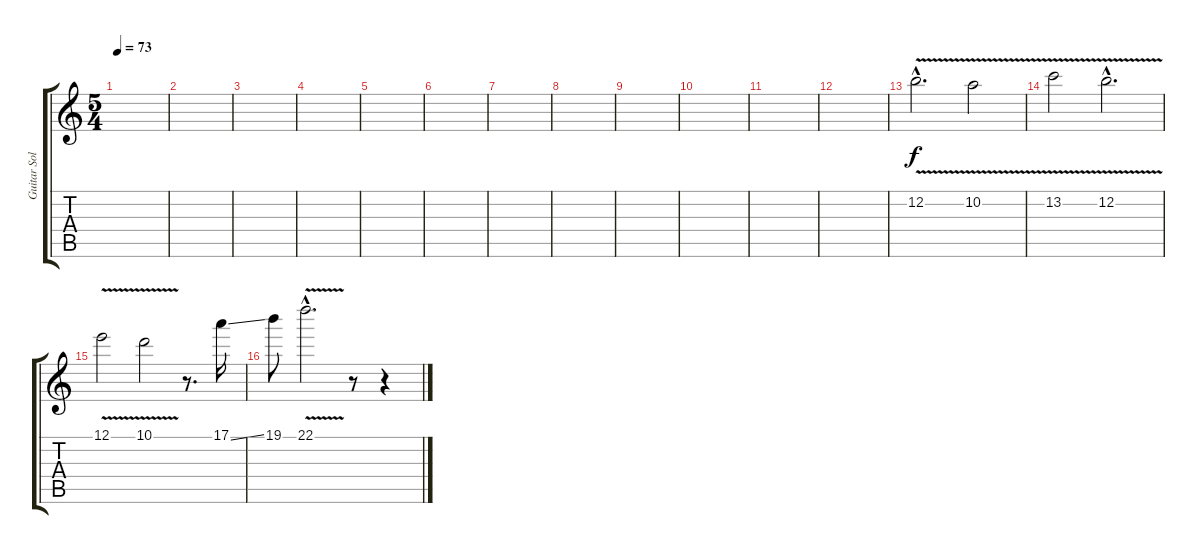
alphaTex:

\track ("Guitar Solo (S.Rothery)" "Guitar Sol") {instrument overdrivenguitar}
\staff {score tabs}
\tuning (E4 B3 G3 D3 A2 E2) {hide}
\ts (5 4)
\tempo 73
\clef g2
\ks c
|
|
|
|
|
|
|
|
|
|
|
|
12.2{v hac}.2{d volume 8} 10.2{v}.2 |
13.2{v}.2 12.2{v hac}.2{d} |
12.1{v}.2 10.1{v}.2 r.8{d} 17.1{ss}.16 |
19.1.8{volume 0} 22.1{v hac}.2{d} r.8 r.4
